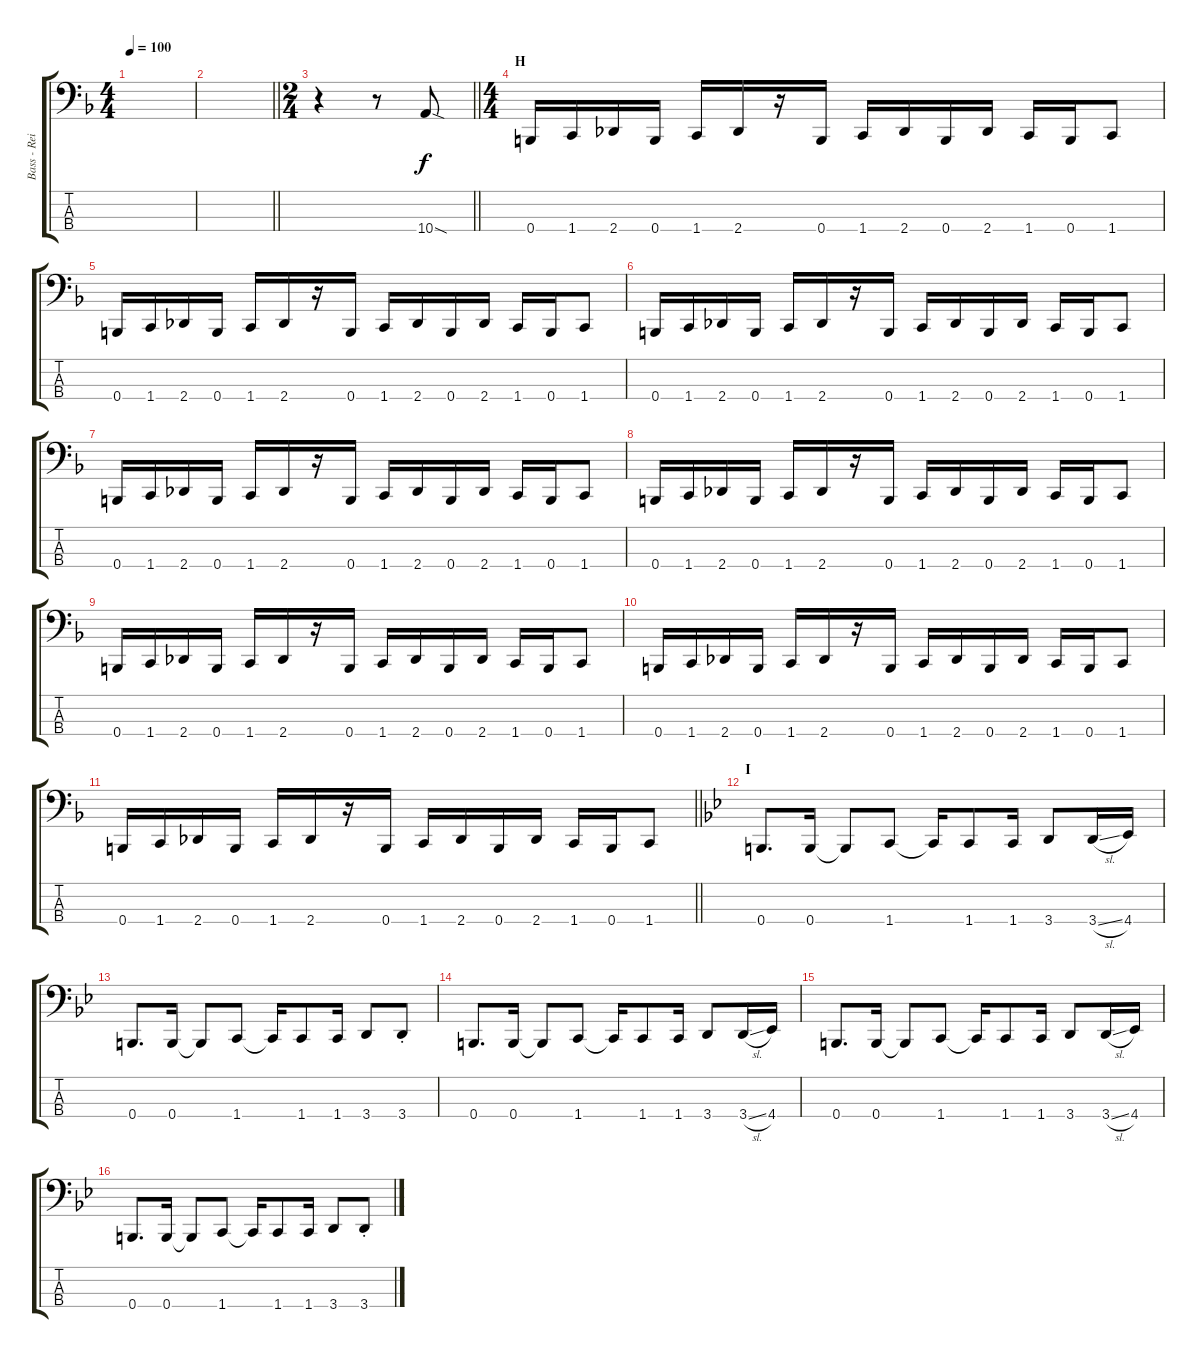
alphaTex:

\track ("Bass - Reita" "Bass - Rei") {instrument electricbasspick}
\staff {score tabs}
\tuning (C2 G1 D1 B0) {hide}
\ts (4 4)
\tempo 100
\clef f4
\ks f
|
\barLineRight lightlight
|
\ts (2 4)
\barLineRight lightlight
r.4 r.8 10.4{sod}.8 |
\ts (4 4)
\section ("" "H")
0.4.16 1.4.16 2.4.16 0.4.16 1.4.16 2.4.16 r.16 0.4.16 1.4.16 2.4.16 0.4.16 2.4.16 1.4.16 0.4.16 1.4.8 |
0.4.16 1.4.16 2.4.16 0.4.16 1.4.16 2.4.16 r.16 0.4.16 1.4.16 2.4.16 0.4.16 2.4.16 1.4.16 0.4.16 1.4.8 |
0.4.16 1.4.16 2.4.16 0.4.16 1.4.16 2.4.16 r.16 0.4.16 1.4.16 2.4.16 0.4.16 2.4.16 1.4.16 0.4.16 1.4.8 |
0.4.16 1.4.16 2.4.16 0.4.16 1.4.16 2.4.16 r.16 0.4.16 1.4.16 2.4.16 0.4.16 2.4.16 1.4.16 0.4.16 1.4.8 |
0.4.16 1.4.16 2.4.16 0.4.16 1.4.16 2.4.16 r.16 0.4.16 1.4.16 2.4.16 0.4.16 2.4.16 1.4.16 0.4.16 1.4.8 |
0.4.16 1.4.16 2.4.16 0.4.16 1.4.16 2.4.16 r.16 0.4.16 1.4.16 2.4.16 0.4.16 2.4.16 1.4.16 0.4.16 1.4.8 |
0.4.16 1.4.16 2.4.16 0.4.16 1.4.16 2.4.16 r.16 0.4.16 1.4.16 2.4.16 0.4.16 2.4.16 1.4.16 0.4.16 1.4.8 |
\barLineRight lightlight
0.4.16 1.4.16 2.4.16 0.4.16 1.4.16 2.4.16 r.16 0.4.16 1.4.16 2.4.16 0.4.16 2.4.16 1.4.16 0.4.16 1.4.8 |
\section ("" "I")
\ks bb
0.4.8{d} 0.4.16 0.4{t}.8 1.4.8 1.4{t}.16 1.4.8 1.4.16 3.4.8 3.4{sl}.16 4.4.16 |
0.4.8{d} 0.4.16 0.4{t}.8 1.4.8 1.4{t}.16 1.4.8 1.4.16 3.4.8 3.4{st}.8 |
0.4.8{d} 0.4.16 0.4{t}.8 1.4.8 1.4{t}.16 1.4.8 1.4.16 3.4.8 3.4{sl}.16 4.4.16 |
0.4.8{d} 0.4.16 0.4{t}.8 1.4.8 1.4{t}.16 1.4.8 1.4.16 3.4.8 3.4{sl}.16 4.4.16 |
0.4.8{d} 0.4.16 0.4{t}.8 1.4.8 1.4{t}.16 1.4.8 1.4.16 3.4.8 3.4{st}.8
